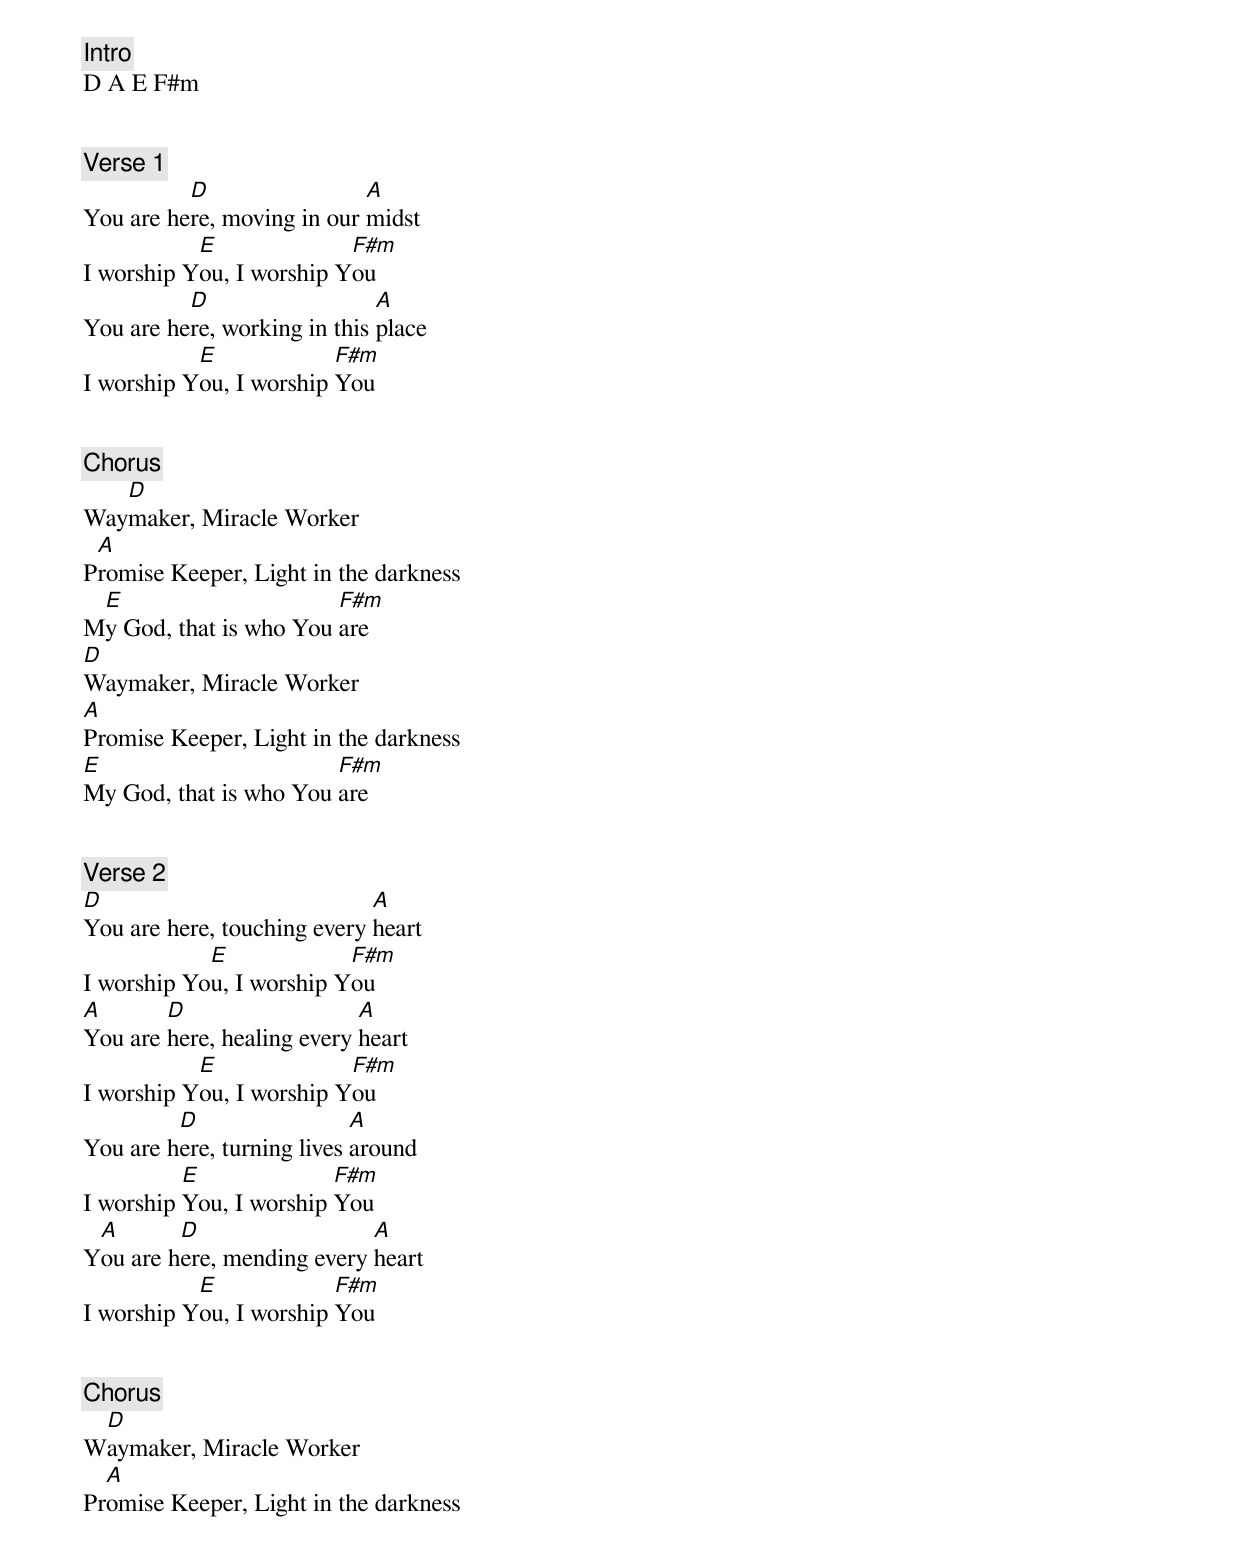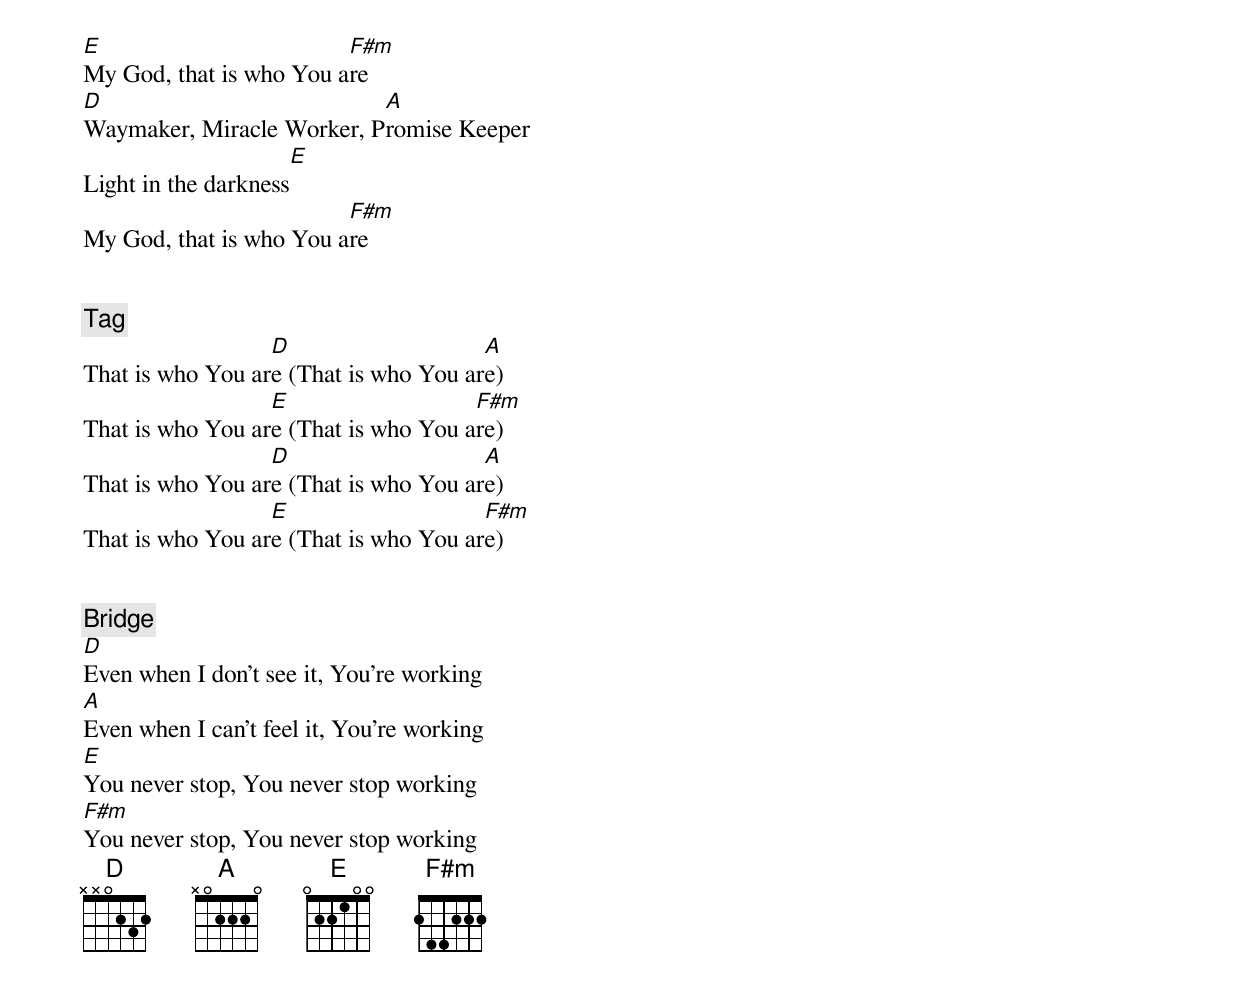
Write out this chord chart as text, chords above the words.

[Intro]
D A E F#m


[Verse 1]
          D                 A
You are here, moving in our midst
           E              F#m
I worship You, I worship You
          D                   A
You are here, working in this place
           E             F#m
I worship You, I worship You


[Chorus]
   D
Waymaker, Miracle Worker
 A
Promise Keeper, Light in the darkness
 E                      F#m
My God, that is who You are
D
Waymaker, Miracle Worker
A
Promise Keeper, Light in the darkness
E                       F#m
My God, that is who You are


[Verse 2]
D                            A
You are here, touching every heart
            E             F#m
I worship You, I worship You
A       D                   A
You are here, healing every heart
           E              F#m
I worship You, I worship You
         D                  A
You are here, turning lives around
          E              F#m
I worship You, I worship You
 A       D                  A
You are here, mending every heart
           E             F#m
I worship You, I worship You


[Chorus]
 D
Waymaker, Miracle Worker
  A
Promise Keeper, Light in the darkness
E                        F#m
My God, that is who You are
D                          A
Waymaker, Miracle Worker, Promise Keeper
                     E
Light in the darkness
                         F#m
My God, that is who You are


[Tag]
                  D                    A
That is who You are (That is who You are)
                  E                   F#m
That is who You are (That is who You are)
                  D                    A
That is who You are (That is who You are)
                  E                    F#m
That is who You are (That is who You are)


[Bridge]
D
Even when I don't see it, You're working
A
Even when I can't feel it, You're working
E
You never stop, You never stop working
F#m
You never stop, You never stop working
